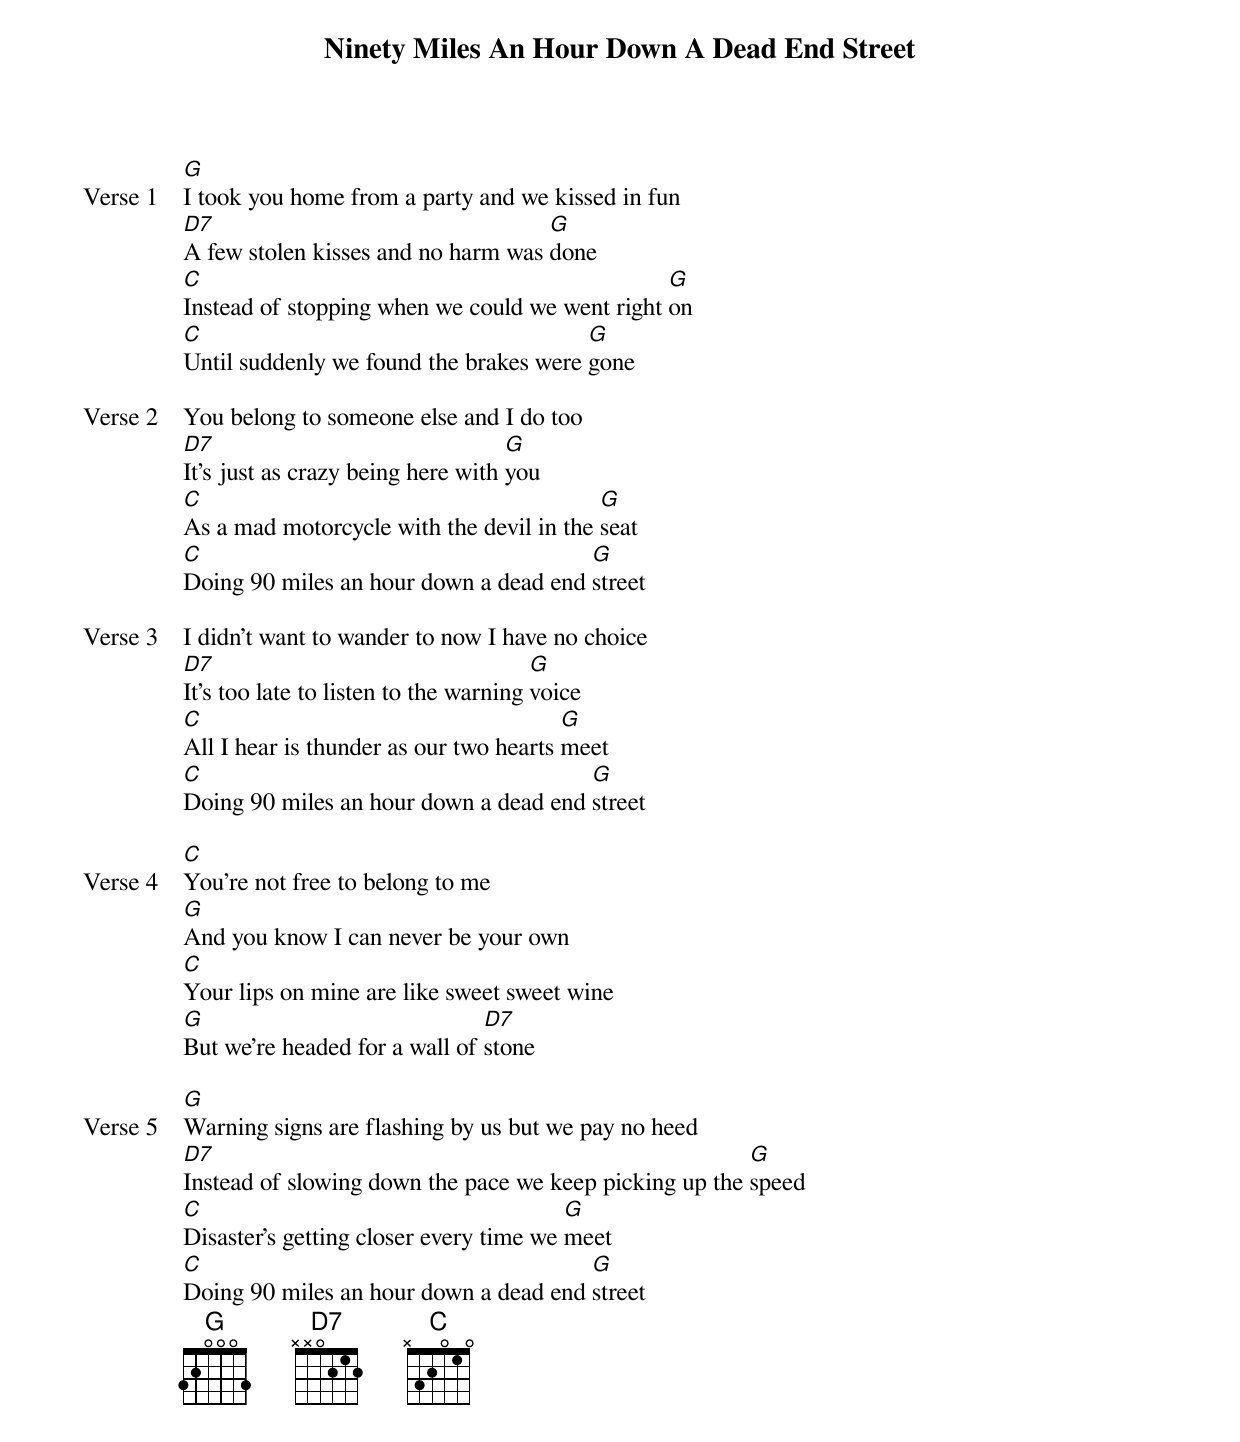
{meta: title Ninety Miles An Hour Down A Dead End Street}
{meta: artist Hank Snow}
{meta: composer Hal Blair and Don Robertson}

{start_of_verse: Verse 1}
[G]I took you home from a party and we kissed in fun
[D7]A few stolen kisses and no harm was [G]done
[C]Instead of stopping when we could we went right [G]on
[C]Until suddenly we found the brakes were [G]gone
{end_of_verse}

{start_of_verse: Verse 2}
You belong to someone else and I do too
[D7]It's just as crazy being here with [G]you
[C]As a mad motorcycle with the devil in the [G]seat
[C]Doing 90 miles an hour down a dead end [G]street
{end_of_verse}

{start_of_verse: Verse 3}
I didn't want to wander to now I have no choice
[D7]It's too late to listen to the warning [G]voice
[C]All I hear is thunder as our two hearts [G]meet
[C]Doing 90 miles an hour down a dead end [G]street
{end_of_verse}

{start_of_verse: Verse 4}
[C]You're not free to belong to me
[G]And you know I can never be your own
[C]Your lips on mine are like sweet sweet wine
[G]But we're headed for a wall of [D7]stone
{end_of_verse}

{start_of_verse: Verse 5}
[G]Warning signs are flashing by us but we pay no heed
[D7]Instead of slowing down the pace we keep picking up the [G]speed
[C]Disaster's getting closer every time we [G]meet
[C]Doing 90 miles an hour down a dead end [G]street
{end_of_verse}
